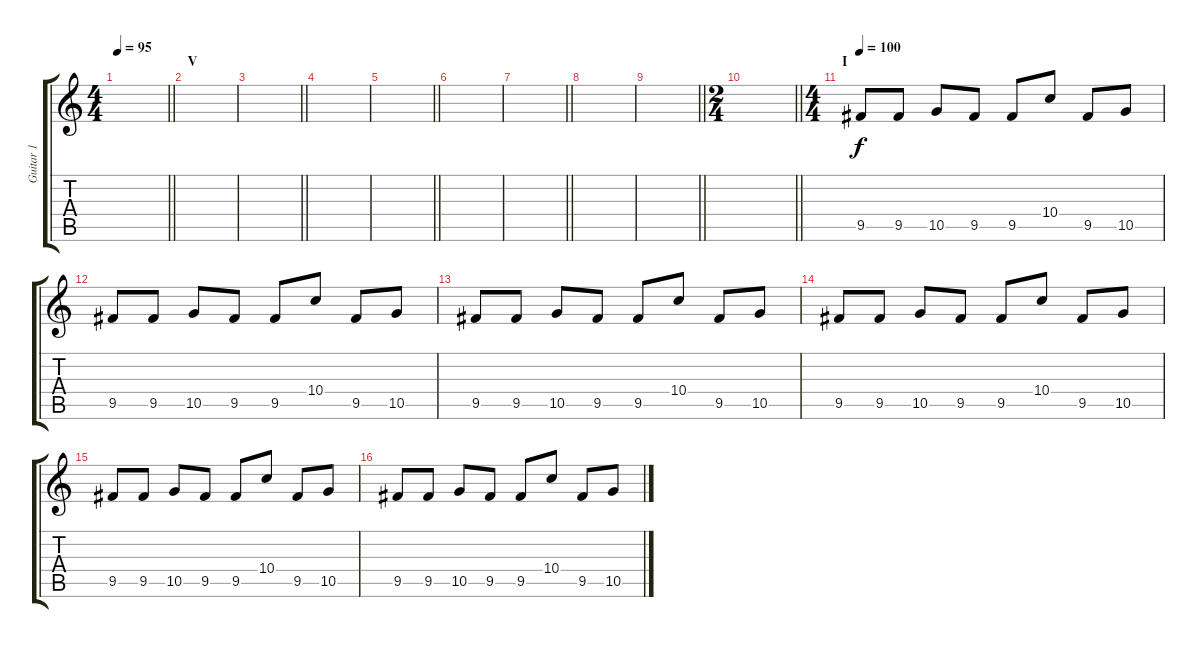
\track ("Guitar 1" "Guitar 1") {mute instrument acousticguitarnylon}
\staff {score tabs}
\tuning (E4 B3 G3 D3 A2 E2) {hide}
\ts (4 4)
\tempo 95
\clef g2
\barLineRight lightlight
\ks c
|
\section ("" "V")
|
\barLineRight lightlight
|
|
\barLineRight lightlight
|
|
\barLineRight lightlight
|
|
\barLineRight lightlight
|
\ts (2 4)
\barLineRight lightlight
|
\ts (4 4)
\section ("" "I")
\tempo 100
9.5.8 9.5.8 10.5.8 9.5.8 9.5.8 10.4.8 9.5.8 10.5.8 |
9.5.8 9.5.8 10.5.8 9.5.8 9.5.8 10.4.8 9.5.8 10.5.8 |
9.5.8 9.5.8 10.5.8 9.5.8 9.5.8 10.4.8 9.5.8 10.5.8 |
9.5.8 9.5.8 10.5.8 9.5.8 9.5.8 10.4.8 9.5.8 10.5.8 |
9.5.8 9.5.8 10.5.8 9.5.8 9.5.8 10.4.8 9.5.8 10.5.8 |
9.5.8 9.5.8 10.5.8 9.5.8 9.5.8 10.4.8 9.5.8 10.5.8
